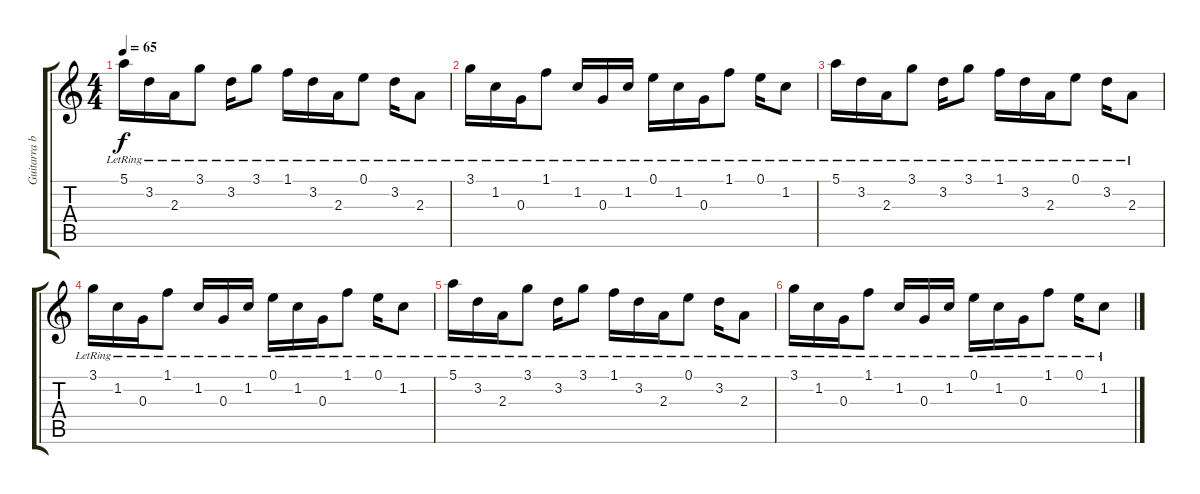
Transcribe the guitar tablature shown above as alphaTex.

\track ("Guitarra base" "Guitarra b") {instrument electricguitarjazz}
\staff {score tabs}
\tuning (E4 B3 G3 D3 A2 E2) {hide}
\ts (4 4)
\tempo 65
\clef g2
\ks c
5.1{lr}.16{dy f instrument electricguitarjazz} 3.2{lr}.16 2.3{lr}.16 3.1{lr}.8 3.2{lr}.16 3.1{lr}.8 1.1{lr}.16 3.2{lr}.16 2.3{lr}.16 0.1{lr}.8 3.2{lr}.16 2.3{lr}.8 |
3.1{lr}.16 1.2{lr}.16 0.3{lr}.16 1.1{lr}.8 1.2{lr}.16 0.3{lr}.16 1.2{lr}.16 0.1{lr}.16 1.2{lr}.16 0.3{lr}.16 1.1{lr}.8 0.1{lr}.16 1.2{lr}.8 |
5.1{lr}.16 3.2{lr}.16 2.3{lr}.16 3.1{lr}.8 3.2{lr}.16 3.1{lr}.8 1.1{lr}.16 3.2{lr}.16 2.3{lr}.16 0.1{lr}.8 3.2{lr}.16 2.3{lr}.8 |
3.1{lr}.16 1.2{lr}.16 0.3{lr}.16 1.1{lr}.8 1.2{lr}.16 0.3{lr}.16 1.2{lr}.16 0.1{lr}.16 1.2{lr}.16 0.3{lr}.16 1.1{lr}.8 0.1{lr}.16 1.2{lr}.8 |
5.1{lr}.16 3.2{lr}.16 2.3{lr}.16 3.1{lr}.8 3.2{lr}.16 3.1{lr}.8 1.1{lr}.16 3.2{lr}.16 2.3{lr}.16 0.1{lr}.8 3.2{lr}.16 2.3{lr}.8 |
3.1{lr}.16 1.2{lr}.16 0.3{lr}.16 1.1{lr}.8 1.2{lr}.16 0.3{lr}.16 1.2{lr}.16 0.1{lr}.16 1.2{lr}.16 0.3{lr}.16 1.1{lr}.8 0.1{lr}.16 1.2{lr}.8
